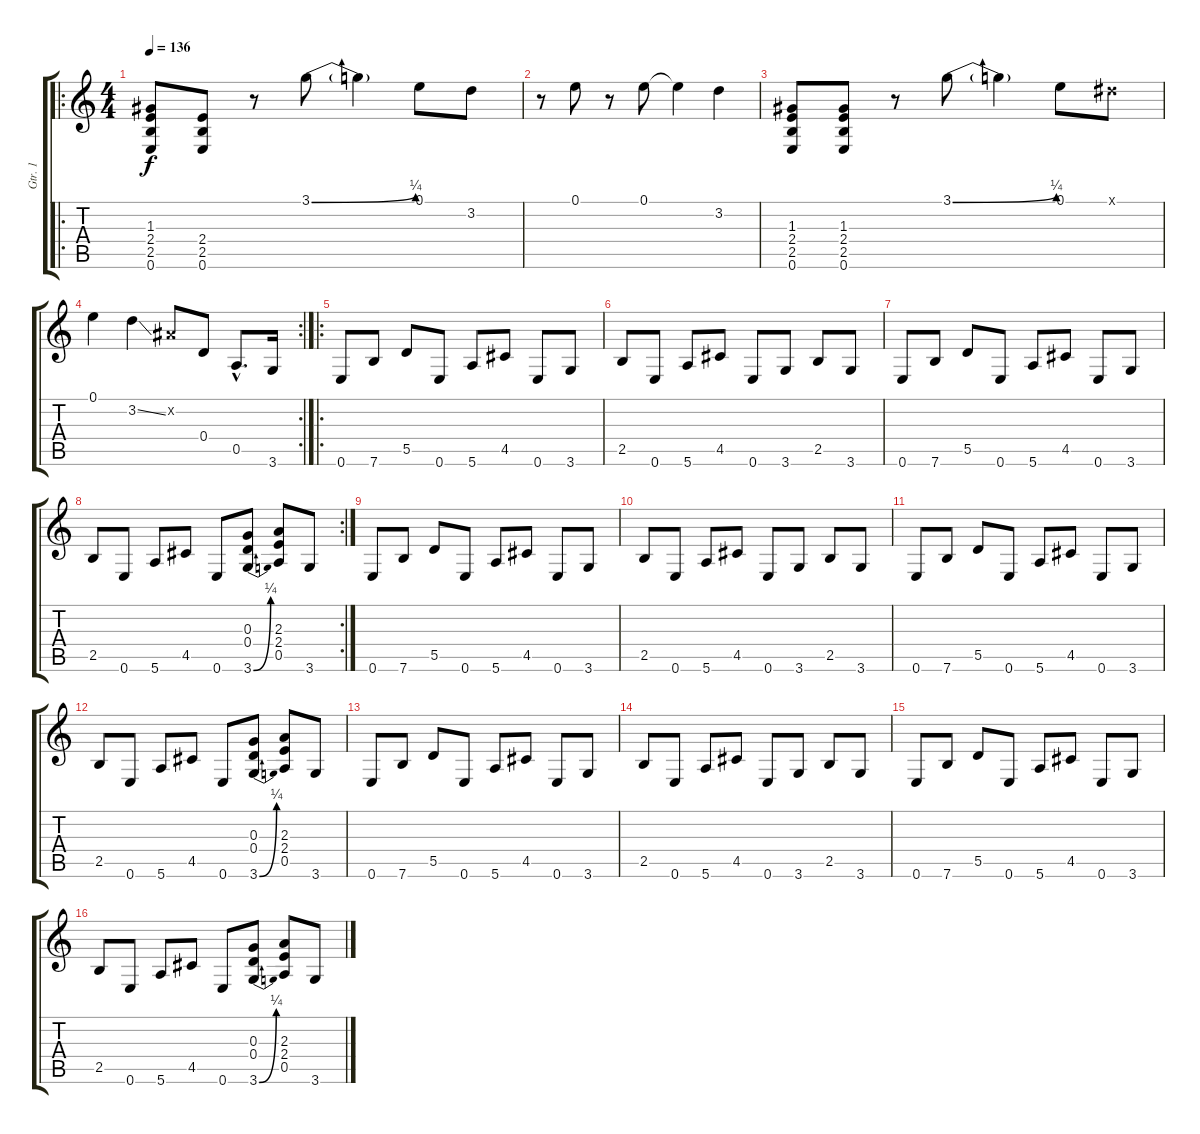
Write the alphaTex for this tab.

\track ("Gtr. 1" "Gtr. 1") {instrument overdrivenguitar}
\staff {score tabs}
\tuning (E4 B3 G3 D3 A2 E2) {hide}
\ro
\ts (4 4)
\tempo 136
\clef g2
\ks c
(1.3 2.4 2.5 0.6).8{dy f instrument overdrivenguitar} (2.4 2.5 0.6).8 r.8 3.1{be (bend 0 0 60 1)}.8 3.1{t}.4 0.1.8 3.2.8 |
r.8 0.1.8 r.8 0.1.8 0.1{t}.4 3.2.4 |
(1.3 2.4 2.5 0.6).8 (1.3 2.4 2.5 0.6).8 r.8 3.1{be (bend 0 0 60 1)}.8 3.1{t}.4 0.1.8 -1.1{x}.8 |
\rc 2
0.1.4 3.2{ss}.4 -1.2{x}.8 0.4.8 0.5{hac}.8{d} 3.6.16 |
\ro
0.6.8 7.6.8 5.5.8 0.6.8 5.6.8 4.5.8 0.6.8 3.6.8 |
2.5.8 0.6.8 5.6.8 4.5.8 0.6.8 3.6.8 2.5.8 3.6.8 |
0.6.8 7.6.8 5.5.8 0.6.8 5.6.8 4.5.8 0.6.8 3.6.8 |
\rc 2
2.5.8 0.6.8 5.6.8 4.5.8 0.6.8 (0.3 0.4 3.6{be (bend 0 0 60 1)}).8 (2.3 2.4 0.5).8 3.6.8 |
0.6.8 7.6.8 5.5.8 0.6.8 5.6.8 4.5.8 0.6.8 3.6.8 |
2.5.8 0.6.8 5.6.8 4.5.8 0.6.8 3.6.8 2.5.8 3.6.8 |
0.6.8 7.6.8 5.5.8 0.6.8 5.6.8 4.5.8 0.6.8 3.6.8 |
2.5.8 0.6.8 5.6.8 4.5.8 0.6.8 (0.3 0.4 3.6{be (bend 0 0 60 1)}).8 (2.3 2.4 0.5).8 3.6.8 |
0.6.8 7.6.8 5.5.8 0.6.8 5.6.8 4.5.8 0.6.8 3.6.8 |
2.5.8 0.6.8 5.6.8 4.5.8 0.6.8 3.6.8 2.5.8 3.6.8 |
0.6.8 7.6.8 5.5.8 0.6.8 5.6.8 4.5.8 0.6.8 3.6.8 |
2.5.8 0.6.8 5.6.8 4.5.8 0.6.8 (0.3 0.4 3.6{be (bend 0 0 60 1)}).8 (2.3 2.4 0.5).8 3.6.8
